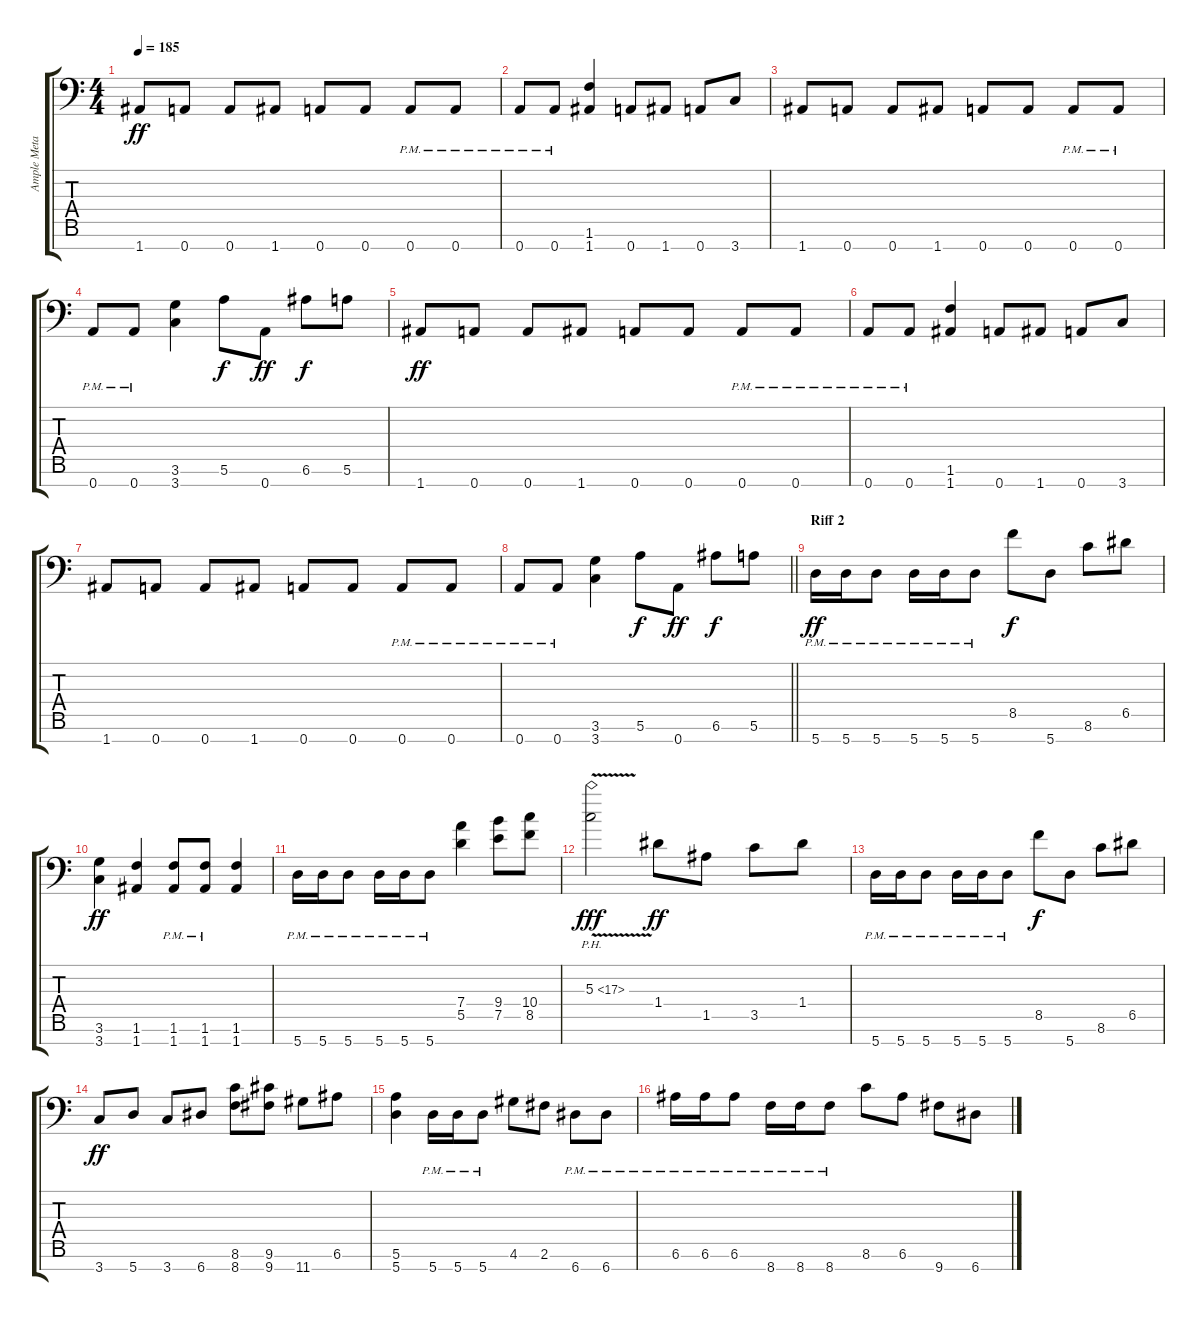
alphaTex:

\track ("Ample Metal Hellrazer 01" "Ample Meta") {instrument distortionguitar}
\staff {score tabs}
\tuning (E4 B3 G3 D3 A2 E2 A1) {hide}
\ts (4 4)
\tempo 185
\clef f4
\ks c
1.7.8{dy ff} 0.7.8 0.7.8 1.7.8 0.7.8 0.7.8 0.7{pm}.8 0.7{pm}.8 |
0.7{pm}.8 0.7{pm}.8 (1.6 1.7).4 0.7.8 1.7.8 0.7.8 3.7.8 |
1.7.8 0.7.8 0.7.8 1.7.8 0.7.8 0.7.8 0.7{pm}.8 0.7{pm}.8 |
0.7{pm}.8 0.7{pm}.8 (3.6 3.7).4 5.6.8{dy f} 0.7.8{dy ff} 6.6.8{dy f} 5.6.8 |
1.7.8{dy ff} 0.7.8 0.7.8 1.7.8 0.7.8 0.7.8 0.7{pm}.8 0.7{pm}.8 |
0.7{pm}.8 0.7{pm}.8 (1.6 1.7).4 0.7.8 1.7.8 0.7.8 3.7.8 |
1.7.8 0.7.8 0.7.8 1.7.8 0.7.8 0.7.8 0.7{pm}.8 0.7{pm}.8 |
\barLineRight lightlight
0.7{pm}.8 0.7{pm}.8 (3.6 3.7).4 5.6.8{dy f} 0.7.8{dy ff} 6.6.8{dy f} 5.6.8 |
\section ("" "Riff 2")
5.7{pm}.16{dy ff} 5.7{pm}.16 5.7{pm}.8 5.7{pm}.16 5.7{pm}.16 5.7{pm}.8 8.5.8{dy f} 5.7.8 8.6.8 6.5.8 |
(3.6 3.7).4{dy ff} (1.6 1.7).4 (1.6{pm} 1.7{pm}).8 (1.6{pm} 1.7{pm}).8 (1.6 1.7).4 |
5.7{pm}.16 5.7{pm}.16 5.7{pm}.8 5.7{pm}.16 5.7{pm}.16 5.7{pm}.8 (7.4 5.5).4 (9.4 7.5).8 (10.4 8.5).8 |
5.3{ph 12 v}.2{dy fff} 1.4.8{dy ff} 1.5.8 3.5.8 1.4.8 |
5.7{pm}.16 5.7{pm}.16 5.7{pm}.8 5.7{pm}.16 5.7{pm}.16 5.7{pm}.8 8.5.8{dy f} 5.7.8 8.6.8 6.5.8 |
3.7.8{dy ff} 5.7.8 3.7.8 6.7.8 (8.6 8.7).8 (9.6 9.7).8 11.7.8 6.6.8 |
(5.6 5.7).4 5.7{pm}.16 5.7{pm}.16 5.7{pm}.8 4.6.8 2.6.8 6.7{pm}.8 6.7{pm}.8 |
6.6{pm}.16 6.6{pm}.16 6.6{pm}.8 8.7{pm}.16 8.7{pm}.16 8.7{pm}.8 8.6.8 6.6.8 9.7.8 6.7.8
